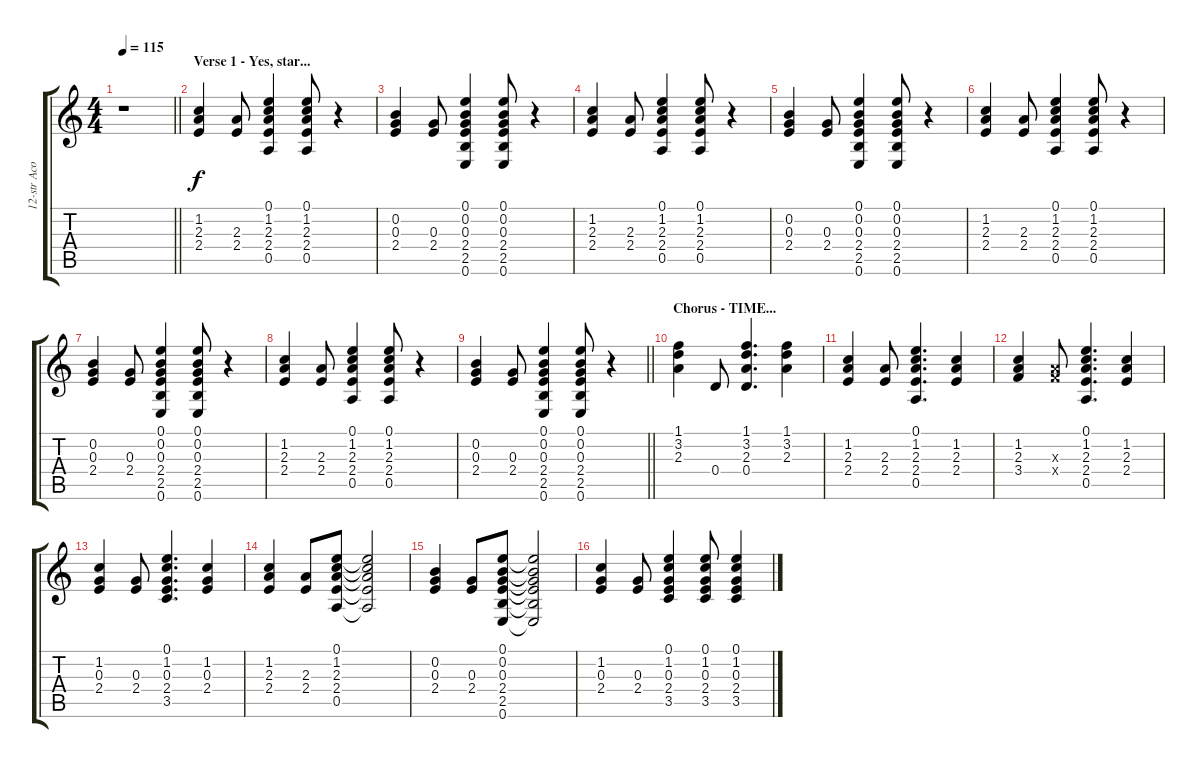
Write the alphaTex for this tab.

\track ("12-str Acoustic (Taylor)" "12-str Aco") {instrument acousticguitarsteel}
\staff {score tabs}
\tuning (E4 B3 G3 D3 A2 E2) {hide}
\ts (4 4)
\tempo 115
\clef g2
\barLineRight lightlight
\ks c
r.1{dy f} |
\section ("" "Verse 1 - Yes, star...")
(1.2 2.3 2.4).4{volume 6} (2.3 2.4).8 (0.1 1.2 2.3 2.4 0.5).4 (0.1 1.2 2.3 2.4 0.5).8 r.4 |
(0.2 0.3 2.4).4 (0.3 2.4).8 (0.1 0.2 0.3 2.4 2.5 0.6).4 (0.1 0.2 0.3 2.4 2.5 0.6).8 r.4 |
(1.2 2.3 2.4).4 (2.3 2.4).8 (0.1 1.2 2.3 2.4 0.5).4 (0.1 1.2 2.3 2.4 0.5).8 r.4 |
(0.2 0.3 2.4).4 (0.3 2.4).8 (0.1 0.2 0.3 2.4 2.5 0.6).4 (0.1 0.2 0.3 2.4 2.5 0.6).8 r.4 |
(1.2 2.3 2.4).4 (2.3 2.4).8 (0.1 1.2 2.3 2.4 0.5).4 (0.1 1.2 2.3 2.4 0.5).8 r.4 |
(0.2 0.3 2.4).4 (0.3 2.4).8 (0.1 0.2 0.3 2.4 2.5 0.6).4 (0.1 0.2 0.3 2.4 2.5 0.6).8 r.4 |
(1.2 2.3 2.4).4 (2.3 2.4).8 (0.1 1.2 2.3 2.4 0.5).4 (0.1 1.2 2.3 2.4 0.5).8 r.4 |
\barLineRight lightlight
(0.2 0.3 2.4).4 (0.3 2.4).8 (0.1 0.2 0.3 2.4 2.5 0.6).4 (0.1 0.2 0.3 2.4 2.5 0.6).8 r.4 |
\section ("" "Chorus - TIME...")
(1.1 3.2 2.3).4 0.4.8 (1.1 3.2 2.3 0.4).4{d} (1.1 3.2 2.3).4 |
(1.2 2.3 2.4).4 (2.3 2.4).8 (0.1 1.2 2.3 2.4 0.5).4{d} (1.2 2.3 2.4).4 |
(1.2 2.3 3.4).4 (2.3{x} 3.4{x}).8 (0.1 1.2 2.3 2.4 0.5).4{d} (1.2 2.3 2.4).4 |
(1.2 0.3 2.4).4 (0.3 2.4).8 (0.1 1.2 0.3 2.4 3.5).4{d} (1.2 0.3 2.4).4 |
(1.2 2.3 2.4).4 (2.3 2.4).8 (0.1 1.2 2.3 2.4 0.5).8 (0.1{t} 1.2{t} 2.3{t} 2.4{t} 0.5{t}).2 |
(0.2 0.3 2.4).4 (0.3 2.4).8 (0.1 0.2 0.3 2.4 2.5 0.6).8 (0.1{t} 0.2{t} 0.3{t} 2.4{t} 2.5{t} 0.6{t}).2 |
(1.2 0.3 2.4).4 (0.3 2.4).8 (0.1 1.2 0.3 2.4 3.5).4 (0.1 1.2 0.3 2.4 3.5).8 (0.1 1.2 0.3 2.4 3.5).4
